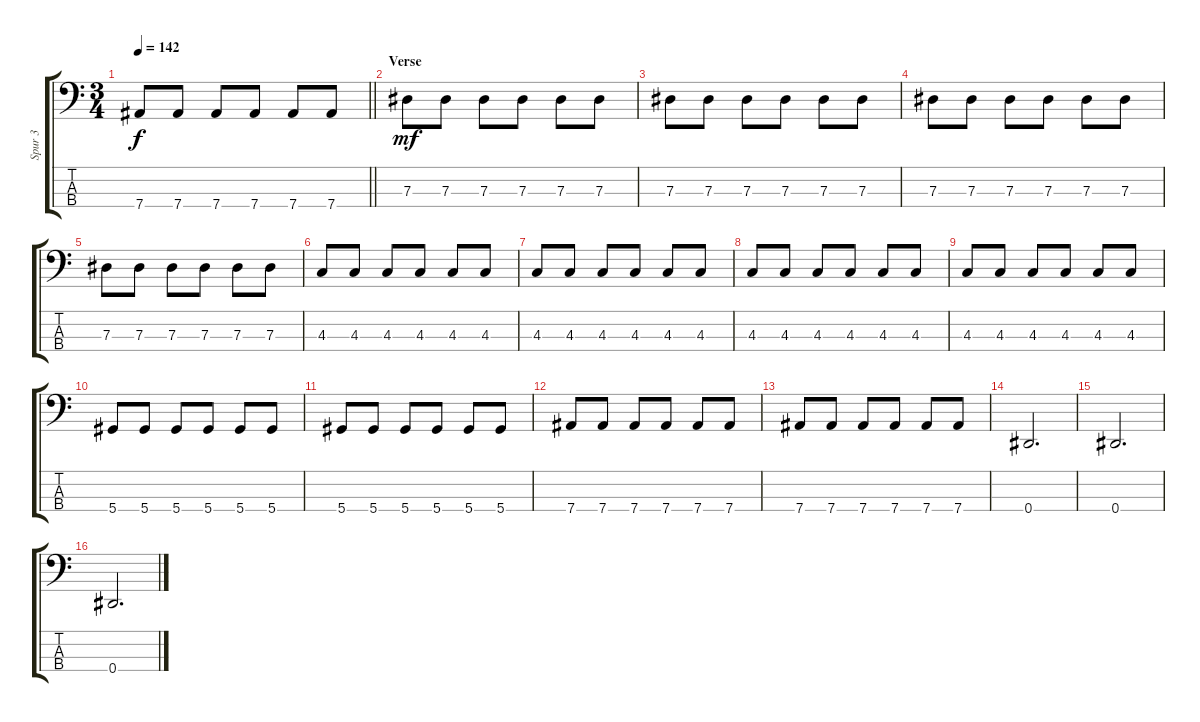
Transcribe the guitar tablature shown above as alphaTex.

\track ("Spur 3" "Spur 3") {instrument electricbassfinger}
\staff {score tabs}
\tuning (Gb2 Db2 Ab1 Eb1) {hide}
\ts (3 4)
\tempo 142
\clef f4
\barLineRight lightlight
\ks c
7.4.8{dy f} 7.4.8 7.4.8 7.4.8 7.4.8 7.4.8 |
\section ("" "Verse")
7.3.8{dy mf} 7.3.8 7.3.8 7.3.8 7.3.8 7.3.8 |
7.3.8 7.3.8 7.3.8 7.3.8 7.3.8 7.3.8 |
7.3.8 7.3.8 7.3.8 7.3.8 7.3.8 7.3.8 |
7.3.8 7.3.8 7.3.8 7.3.8 7.3.8 7.3.8 |
4.3.8 4.3.8 4.3.8 4.3.8 4.3.8 4.3.8 |
4.3.8 4.3.8 4.3.8 4.3.8 4.3.8 4.3.8 |
4.3.8 4.3.8 4.3.8 4.3.8 4.3.8 4.3.8 |
4.3.8 4.3.8 4.3.8 4.3.8 4.3.8 4.3.8 |
5.4.8 5.4.8 5.4.8 5.4.8 5.4.8 5.4.8 |
5.4.8 5.4.8 5.4.8 5.4.8 5.4.8 5.4.8 |
7.4.8 7.4.8 7.4.8 7.4.8 7.4.8 7.4.8 |
7.4.8 7.4.8 7.4.8 7.4.8 7.4.8 7.4.8 |
0.4.2{d} |
0.4.2{d} |
0.4.2{d}
